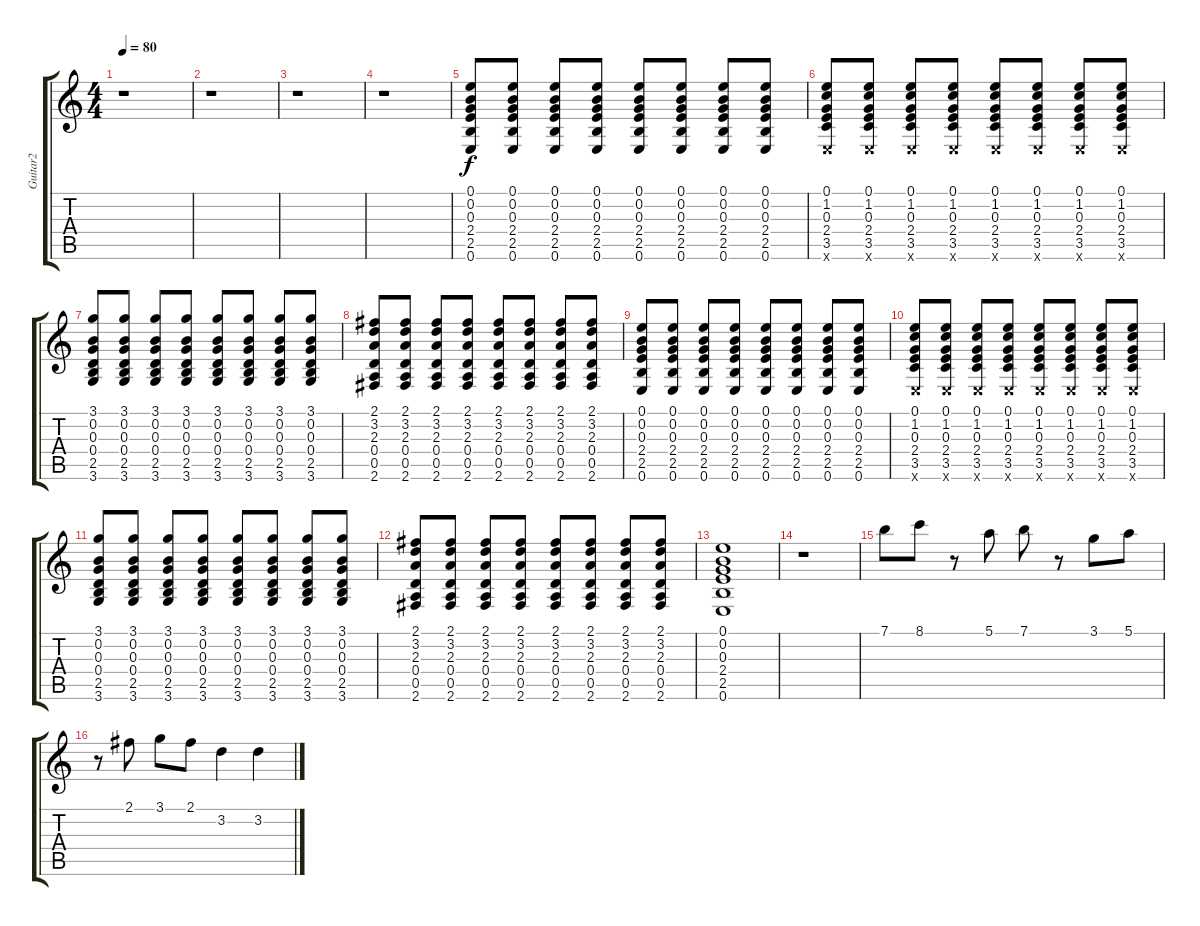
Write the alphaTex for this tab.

\track ("Guitar2" "Guitar2") {instrument overdrivenguitar}
\staff {score tabs}
\tuning (E4 B3 G3 D3 A2 E2) {hide}
\ts (4 4)
\tempo 80
\clef g2
\ks c
r.1{dy f instrument overdrivenguitar} |
r.1 |
r.1 |
r.1 |
(0.1 0.2 0.3 2.4 2.5 0.6).8 (0.1 0.2 0.3 2.4 2.5 0.6).8 (0.1 0.2 0.3 2.4 2.5 0.6).8 (0.1 0.2 0.3 2.4 2.5 0.6).8 (0.1 0.2 0.3 2.4 2.5 0.6).8 (0.1 0.2 0.3 2.4 2.5 0.6).8 (0.1 0.2 0.3 2.4 2.5 0.6).8 (0.1 0.2 0.3 2.4 2.5 0.6).8 |
(0.1 1.2 0.3 2.4 3.5 0.6{x}).8 (0.1 1.2 0.3 2.4 3.5 0.6{x}).8 (0.1 1.2 0.3 2.4 3.5 0.6{x}).8 (0.1 1.2 0.3 2.4 3.5 0.6{x}).8 (0.1 1.2 0.3 2.4 3.5 0.6{x}).8 (0.1 1.2 0.3 2.4 3.5 0.6{x}).8 (0.1 1.2 0.3 2.4 3.5 0.6{x}).8 (0.1 1.2 0.3 2.4 3.5 0.6{x}).8 |
(3.1 0.2 0.3 0.4 2.5 3.6).8 (3.1 0.2 0.3 0.4 2.5 3.6).8 (3.1 0.2 0.3 0.4 2.5 3.6).8 (3.1 0.2 0.3 0.4 2.5 3.6).8 (3.1 0.2 0.3 0.4 2.5 3.6).8 (3.1 0.2 0.3 0.4 2.5 3.6).8 (3.1 0.2 0.3 0.4 2.5 3.6).8 (3.1 0.2 0.3 0.4 2.5 3.6).8 |
(2.1 3.2 2.3 0.4 0.5 2.6).8 (2.1 3.2 2.3 0.4 0.5 2.6).8 (2.1 3.2 2.3 0.4 0.5 2.6).8 (2.1 3.2 2.3 0.4 0.5 2.6).8 (2.1 3.2 2.3 0.4 0.5 2.6).8 (2.1 3.2 2.3 0.4 0.5 2.6).8 (2.1 3.2 2.3 0.4 0.5 2.6).8 (2.1 3.2 2.3 0.4 0.5 2.6).8 |
(0.1 0.2 0.3 2.4 2.5 0.6).8 (0.1 0.2 0.3 2.4 2.5 0.6).8 (0.1 0.2 0.3 2.4 2.5 0.6).8 (0.1 0.2 0.3 2.4 2.5 0.6).8 (0.1 0.2 0.3 2.4 2.5 0.6).8 (0.1 0.2 0.3 2.4 2.5 0.6).8 (0.1 0.2 0.3 2.4 2.5 0.6).8 (0.1 0.2 0.3 2.4 2.5 0.6).8 |
(0.1 1.2 0.3 2.4 3.5 0.6{x}).8 (0.1 1.2 0.3 2.4 3.5 0.6{x}).8 (0.1 1.2 0.3 2.4 3.5 0.6{x}).8 (0.1 1.2 0.3 2.4 3.5 0.6{x}).8 (0.1 1.2 0.3 2.4 3.5 0.6{x}).8 (0.1 1.2 0.3 2.4 3.5 0.6{x}).8 (0.1 1.2 0.3 2.4 3.5 0.6{x}).8 (0.1 1.2 0.3 2.4 3.5 0.6{x}).8 |
(3.1 0.2 0.3 0.4 2.5 3.6).8 (3.1 0.2 0.3 0.4 2.5 3.6).8 (3.1 0.2 0.3 0.4 2.5 3.6).8 (3.1 0.2 0.3 0.4 2.5 3.6).8 (3.1 0.2 0.3 0.4 2.5 3.6).8 (3.1 0.2 0.3 0.4 2.5 3.6).8 (3.1 0.2 0.3 0.4 2.5 3.6).8 (3.1 0.2 0.3 0.4 2.5 3.6).8 |
(2.1 3.2 2.3 0.4 0.5 2.6).8 (2.1 3.2 2.3 0.4 0.5 2.6).8 (2.1 3.2 2.3 0.4 0.5 2.6).8 (2.1 3.2 2.3 0.4 0.5 2.6).8 (2.1 3.2 2.3 0.4 0.5 2.6).8 (2.1 3.2 2.3 0.4 0.5 2.6).8 (2.1 3.2 2.3 0.4 0.5 2.6).8 (2.1 3.2 2.3 0.4 0.5 2.6).8 |
(0.1 0.2 0.3 2.4 2.5 0.6).1 |
r.1 |
7.1.8 8.1.8 r.8 5.1.8 7.1.8 r.8 3.1.8 5.1.8 |
r.8 2.1.8 3.1.8 2.1.8 3.2.4 3.2.4
